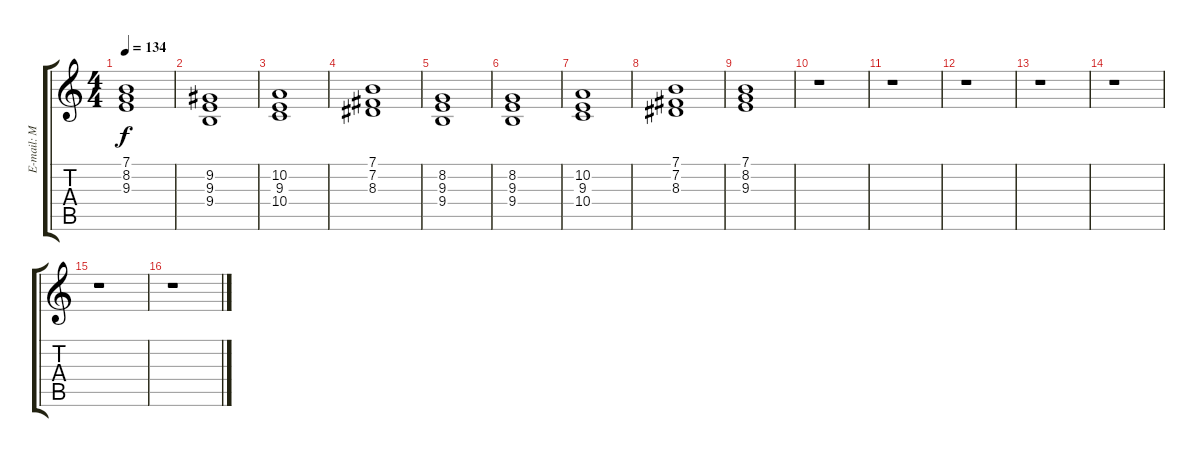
\track ("" " E-mail: M") {instrument synthstrings1}
\staff {score tabs}
\tuning (E4 B3 G3 D3 A2 E2) {hide}
\ts (4 4)
\tempo 134
\clef g2
\ks c
(7.1 8.2 9.3).1{dy f} |
(9.2 9.3 9.4).1 |
(10.2 9.3 10.4).1 |
(7.1 7.2 8.3).1 |
(8.2 9.3 9.4).1 |
(8.2 9.3 9.4).1 |
(10.2 9.3 10.4).1 |
(7.1 7.2 8.3).1 |
(7.1 8.2 9.3).1 |
r.1 |
r.1 |
r.1 |
r.1 |
r.1 |
r.1 |
r.1
